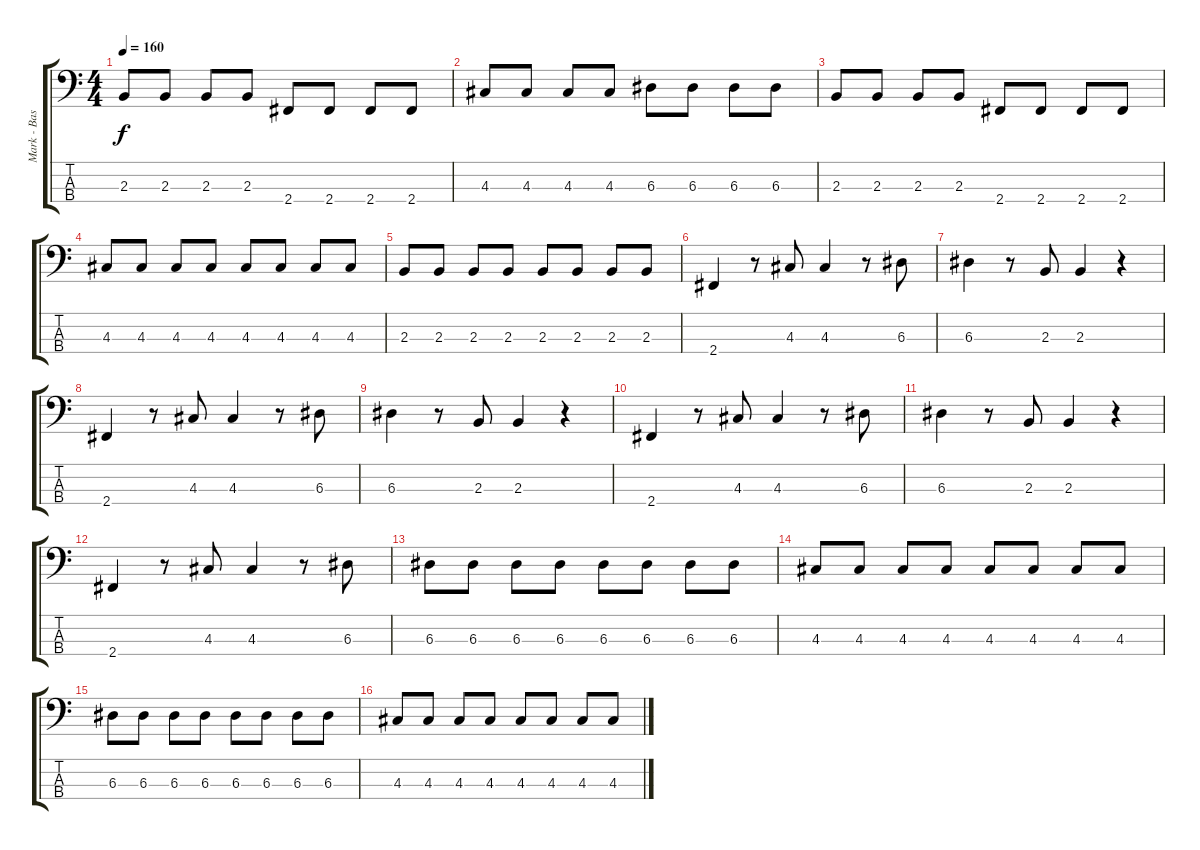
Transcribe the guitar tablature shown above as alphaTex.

\track ("Mark - Bass" "Mark - Bas") {instrument electricbassfinger}
\staff {score tabs}
\tuning (G2 D2 A1 E1) {hide}
\ts (4 4)
\tempo 160
\clef f4
\ks c
2.3.8{dy f} 2.3.8 2.3.8 2.3.8 2.4.8 2.4.8 2.4.8 2.4.8 |
4.3.8 4.3.8 4.3.8 4.3.8 6.3.8 6.3.8 6.3.8 6.3.8 |
2.3.8 2.3.8 2.3.8 2.3.8 2.4.8 2.4.8 2.4.8 2.4.8 |
4.3.8 4.3.8 4.3.8 4.3.8 4.3.8 4.3.8 4.3.8 4.3.8 |
2.3.8 2.3.8 2.3.8 2.3.8 2.3.8 2.3.8 2.3.8 2.3.8 |
2.4.4 r.8 4.3.8 4.3.4 r.8 6.3.8 |
6.3.4 r.8 2.3.8 2.3.4 r.4 |
2.4.4 r.8 4.3.8 4.3.4 r.8 6.3.8 |
6.3.4 r.8 2.3.8 2.3.4 r.4 |
2.4.4 r.8 4.3.8 4.3.4 r.8 6.3.8 |
6.3.4 r.8 2.3.8 2.3.4 r.4 |
2.4.4 r.8 4.3.8 4.3.4 r.8 6.3.8 |
6.3.8 6.3.8 6.3.8 6.3.8 6.3.8 6.3.8 6.3.8 6.3.8 |
4.3.8 4.3.8 4.3.8 4.3.8 4.3.8 4.3.8 4.3.8 4.3.8 |
6.3.8 6.3.8 6.3.8 6.3.8 6.3.8 6.3.8 6.3.8 6.3.8 |
4.3.8 4.3.8 4.3.8 4.3.8 4.3.8 4.3.8 4.3.8 4.3.8
